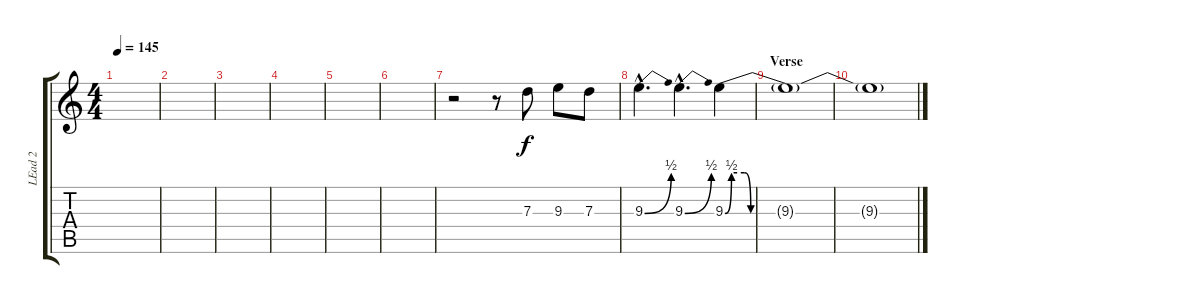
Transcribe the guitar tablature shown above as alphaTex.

\track ("LEad 2" "LEad 2") {instrument distortionguitar}
\staff {score tabs}
\tuning (E4 B3 G3 D3 A2 E2) {hide}
\ts (4 4)
\section ("" "")
\tempo 145
\clef g2
\ks c
|
|
|
|
|
|
r.2 r.8 7.3.8 9.3.8 7.3.8 |
9.3{be (bend 0 0 60 2) hac}.4{d} 9.3{be (bend 0 0 60 2) hac}.4{d} 9.3{be (custom 0 0 2 2 6 2 8 0 20 0 45 0 60 0)}.4 |
\section ("" "Verse")
9.3{t}.1{volume 8} |
9.3{t}.1
